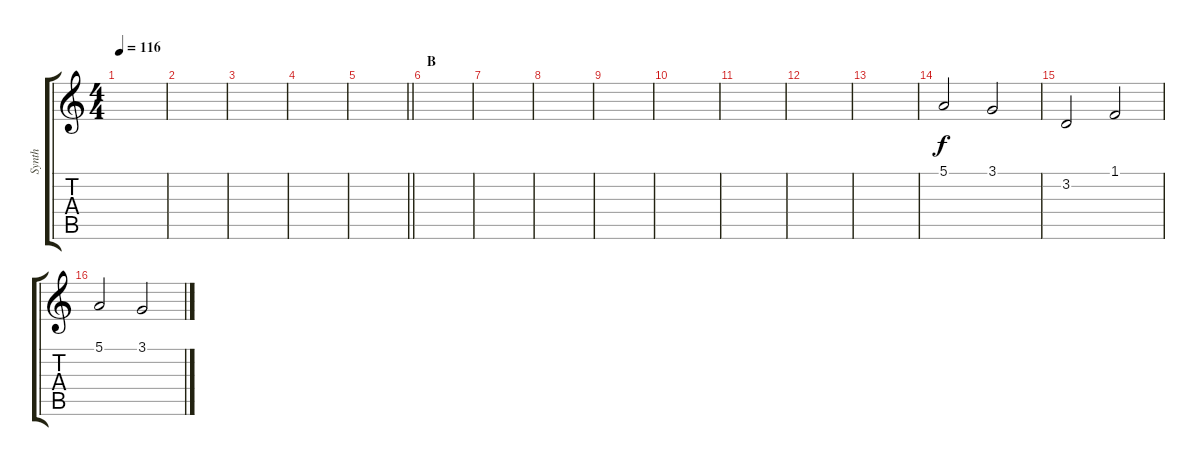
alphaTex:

\track ("Synth" "Synth") {instrument fx7echoes}
\staff {score tabs}
\tuning (E4 B3 G3 D3 A2 D2) {hide}
\ts (4 4)
\tempo 116
\clef g2
\ks aminor
|
|
|
|
\barLineRight lightlight
|
\section ("" "B")
|
|
|
|
|
|
|
|
5.1.2{dy f volume 10} 3.1.2 |
3.2.2 1.1.2 |
5.1.2 3.1.2
